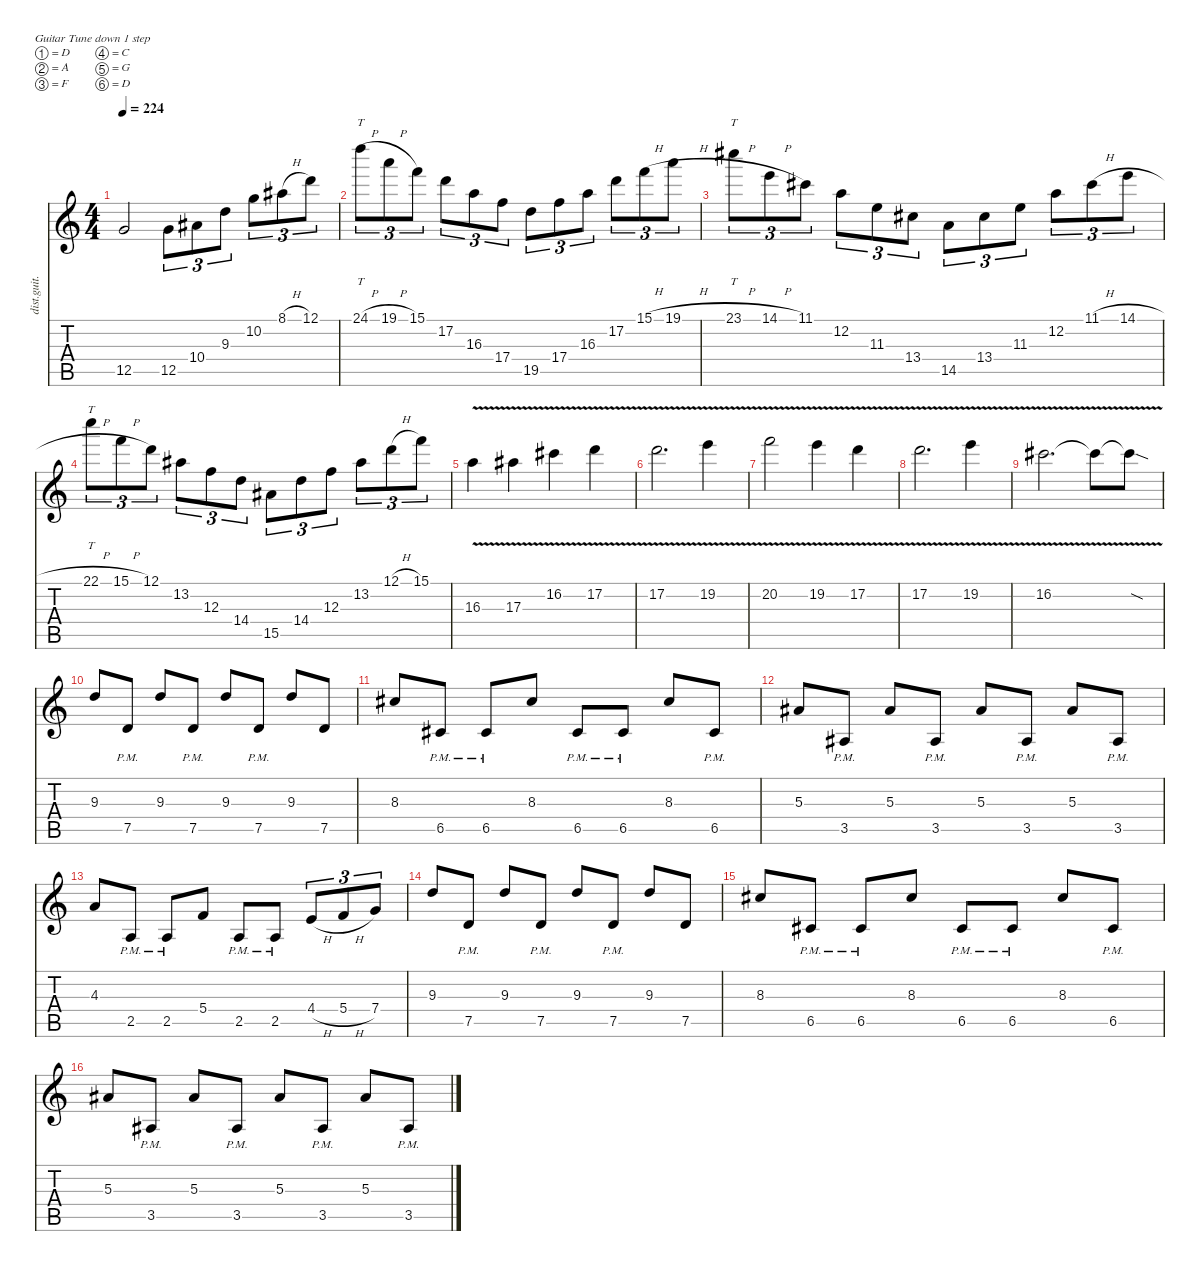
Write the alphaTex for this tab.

\defaultSystemsLayout 4
\hideDynamics
\bracketExtendMode nobrackets
\otherSystemsTrackNameOrientation horizontal
\track ("Right Guitar" "dist.guit.") {instrument distortionguitar}
\staff {score tabs}
\tuning (D4 A3 F3 C3 G2 D2)
\ts (4 4)
\tempo 224
\clef g2
\ks c
12.5.2{dy f beam Up} 12.5.8{tu (3 2) beam Down} 10.4{acc #}.8{tu (3 2) beam Down} 9.3.8{tu (3 2) beam Down} 10.2.8{tu (3 2) beam Down} 8.1{h acc #}.8{tu (3 2) beam Down} 12.1.8{tu (3 2) beam Down} |
24.1{h}.8{tt tu (3 2) beam Down} 19.1{h}.8{tu (3 2) beam Down} 15.1.8{tu (3 2) beam Down} 17.2.8{tu (3 2) beam Down} 16.3.8{tu (3 2) beam Down} 17.4.8{tu (3 2) beam Down} 19.5.8{tu (3 2) beam Down} 17.4.8{tu (3 2) beam Down} 16.3.8{tu (3 2) beam Down} 17.2.8{tu (3 2) beam Down} 15.1{h}.8{tu (3 2) beam Down} 19.1{h}.8{tu (3 2) beam Down} |
23.1{h acc #}.8{tt tu (3 2) beam Down} 14.1{h}.8{tu (3 2) beam Down} 11.1{acc #}.8{tu (3 2) beam Down} 12.2.8{tu (3 2) beam Down} 11.3.8{tu (3 2) beam Down} 13.4{acc #}.8{tu (3 2) beam Down} 14.5.8{tu (3 2) beam Down} 13.4{acc #}.8{tu (3 2) beam Down} 11.3.8{tu (3 2) beam Down} 12.2.8{tu (3 2) beam Down} 11.1{h acc #}.8{tu (3 2) beam Down} 14.1{h}.8{tu (3 2) beam Down} |
22.1{h}.8{tt tu (3 2) beam Down} 15.1{h}.8{tu (3 2) beam Down} 12.1.8{tu (3 2) beam Down} 13.2{acc #}.8{tu (3 2) beam Down} 12.3.8{tu (3 2) beam Down} 14.4.8{tu (3 2) beam Down} 15.5{acc #}.8{tu (3 2) beam Down} 14.4.8{tu (3 2) beam Down} 12.3.8{tu (3 2) beam Down} 13.2{acc #}.8{tu (3 2) beam Down} 12.1{h}.8{tu (3 2) beam Down} 15.1.8{tu (3 2) beam Down} |
16.3{v}.4{beam Down} 17.3{v acc #}.4{beam Down} 16.2{v acc #}.4{beam Down} 17.2{v}.4{beam Down} |
17.2{v}.2{d beam Down} 19.2{v}.4{beam Down} |
20.2{v}.2{beam Down} 19.2{v}.4{beam Down} 17.2{v}.4{beam Down} |
17.2{v}.2{d beam Down} 19.2{v}.4{beam Down} |
16.2{v acc #}.2{d beam Down} 16.2{v t acc #}.8{beam Down} 16.2{v sod t acc #}.8{beam Down} |
9.3.8{beam Up} 7.5{pm}.8{beam Up} 9.3.8{beam Up} 7.5{pm}.8{beam Up} 9.3.8{beam Up} 7.5{pm}.8{beam Up} 9.3.8{beam Up} 7.5.8{beam Up} |
8.3{acc #}.8{beam Up} 6.5{pm acc #}.8{beam Up} 6.5{pm acc #}.8{beam Up} 8.3{acc #}.8{beam Up} 6.5{pm acc #}.8{beam Up} 6.5{pm acc #}.8{beam Up} 8.3{acc #}.8{beam Up} 6.5{pm acc #}.8{beam Up} |
5.3{acc #}.8{beam Up} 3.5{pm acc #}.8{beam Up} 5.3{acc #}.8{beam Up} 3.5{pm acc #}.8{beam Up} 5.3{acc #}.8{beam Up} 3.5{pm acc #}.8{beam Up} 5.3{acc #}.8{beam Up} 3.5{pm acc #}.8{beam Up} |
4.3.8{beam Up} 2.5{pm}.8{beam Up} 2.5{pm}.8{beam Up} 5.4.8{beam Up} 2.5{pm}.8{beam Up} 2.5{pm}.8{beam Up} 4.4{h}.8{tu (3 2) beam Up} 5.4{h}.8{tu (3 2) beam Up} 7.4.8{tu (3 2) beam Up} |
9.3.8{beam Up} 7.5{pm}.8{beam Up} 9.3.8{beam Up} 7.5{pm}.8{beam Up} 9.3.8{beam Up} 7.5{pm}.8{beam Up} 9.3.8{beam Up} 7.5.8{beam Up} |
8.3{acc #}.8{beam Up} 6.5{pm acc #}.8{beam Up} 6.5{pm acc #}.8{beam Up} 8.3{acc #}.8{beam Up} 6.5{pm acc #}.8{beam Up} 6.5{pm acc #}.8{beam Up} 8.3{acc #}.8{beam Up} 6.5{pm acc #}.8{beam Up} |
5.3{acc #}.8{beam Up} 3.5{pm acc #}.8{beam Up} 5.3{acc #}.8{beam Up} 3.5{pm acc #}.8{beam Up} 5.3{acc #}.8{beam Up} 3.5{pm acc #}.8{beam Up} 5.3{acc #}.8{beam Up} 3.5{pm acc #}.8{beam Up}
